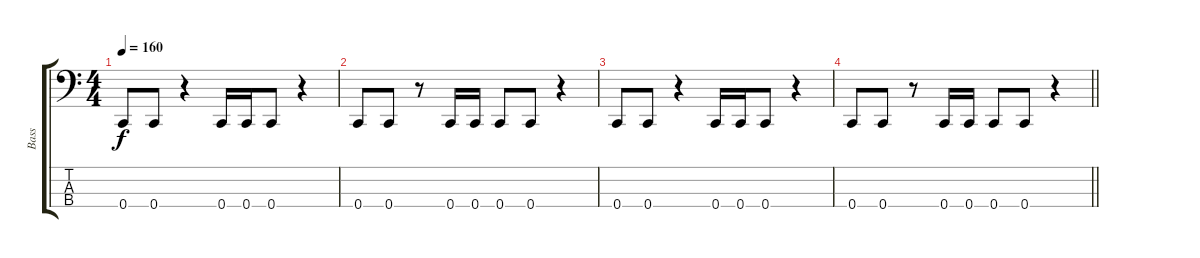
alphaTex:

\track ("Bass" "Bass") {instrument electricbasspick}
\staff {score tabs}
\tuning (Eb2 Bb1 F1 C1) {hide}
\ts (4 4)
\tempo 160
\clef f4
\ks c
0.4.8{dy f} 0.4.8 r.4 0.4.16 0.4.16 0.4.8 r.4 |
0.4.8 0.4.8 r.8 0.4.16 0.4.16 0.4.8 0.4.8 r.4 |
0.4.8 0.4.8 r.4 0.4.16 0.4.16 0.4.8 r.4 |
\barLineRight lightlight
0.4.8 0.4.8 r.8 0.4.16 0.4.16 0.4.8 0.4.8 r.4
